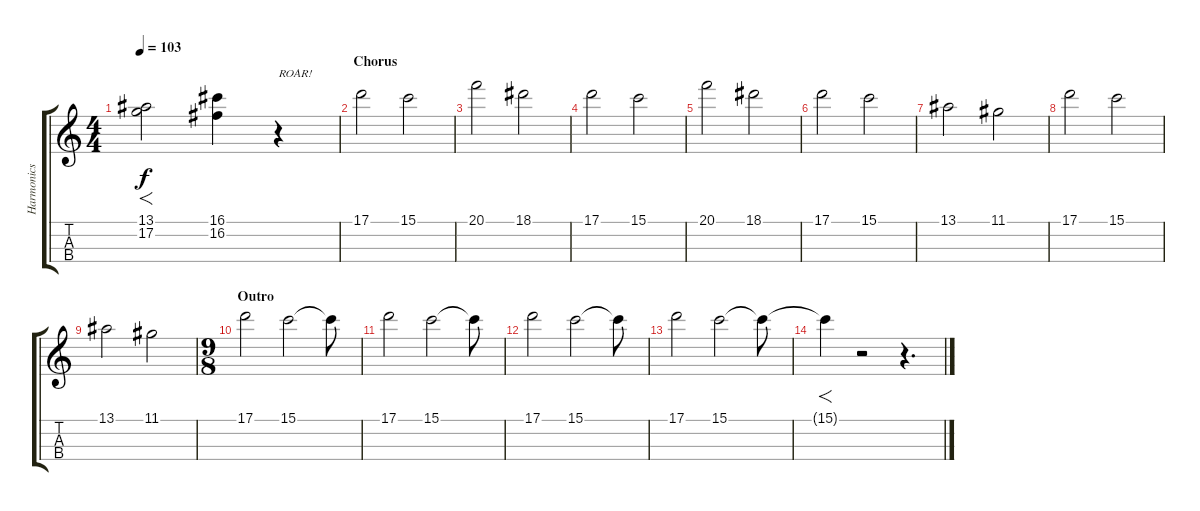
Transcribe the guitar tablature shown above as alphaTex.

\track ("Harmonics" "Harmonics") {instrument contrabass}
\staff {score tabs}
\tuning (A3 D3 G2 C2) {hide}
\ts (4 4)
\tempo 103
\clef g2
\ks c
(13.1 17.2).2{f dy f} (16.1 16.2).4 r.4{txt "ROAR!"} |
\section ("" "Chorus")
17.1.2{volume 7} 15.1.2 |
20.1.2 18.1.2 |
17.1.2 15.1.2 |
20.1.2 18.1.2 |
17.1.2 15.1.2 |
13.1.2 11.1.2 |
17.1.2 15.1.2 |
13.1.2 11.1.2 |
\ts (9 8)
\section ("" "Outro")
17.1.2 15.1.2 15.1{t}.8 |
17.1.2 15.1.2 15.1{t}.8 |
17.1.2 15.1.2 15.1{t}.8 |
17.1.2 15.1.2 15.1{t}.8 |
15.1{t}.4{f} r.2 r.4{d}
